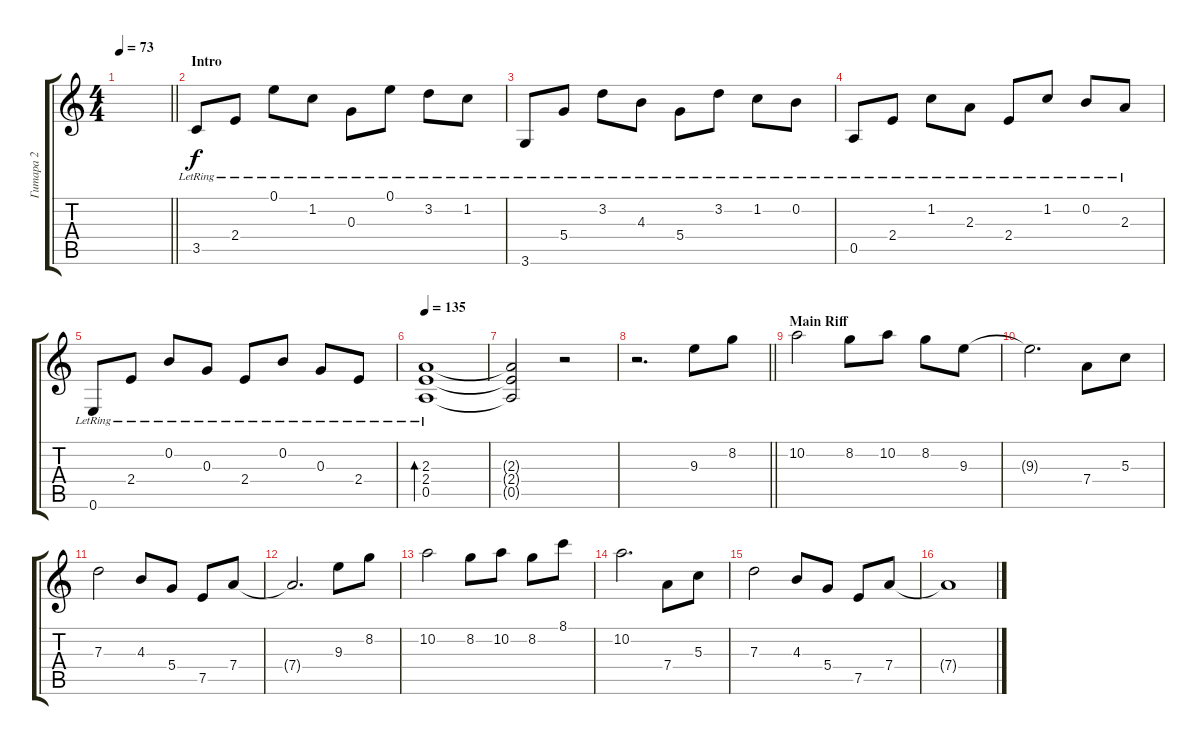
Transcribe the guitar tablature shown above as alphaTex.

\track ("Гитара 2" "Гитара 2") {instrument acousticguitarsteel}
\staff {score tabs}
\tuning (E4 B3 G3 D3 A2 E2) {hide}
\ts (4 4)
\tempo 73
\clef g2
\barLineRight lightlight
\ks c
|
\section ("" "Intro")
3.5{lr}.8 2.4{lr}.8 0.1{lr}.8 1.2{lr}.8 0.3{lr}.8 0.1{lr}.8 3.2{lr}.8 1.2{lr}.8 |
3.6{lr}.8 5.4{lr}.8 3.2{lr}.8 4.3{lr}.8 5.4{lr}.8 3.2{lr}.8 1.2{lr}.8 0.2{lr}.8 |
0.5{lr}.8 2.4{lr}.8 1.2{lr}.8 2.3{lr}.8 2.4{lr}.8 1.2{lr}.8 0.2{lr}.8 2.3{lr}.8 |
0.6{lr}.8 2.4{lr}.8 0.2{lr}.8 0.3{lr}.8 2.4{lr}.8 0.2{lr}.8 0.3{lr}.8 2.4{lr}.8 |
\tempo 135
(2.3 2.4 0.5{lr}).1{bd 120} |
(2.3{t} 2.4{t} 0.5{t}).2 r.2 |
\barLineRight lightlight
r.2{d instrument distortionguitar} 9.3.8{dy f} 8.2.8 |
\section ("" "Main Riff")
10.2.2 8.2.8 10.2.8 8.2.8 9.3.8 |
9.3{t}.2{d} 7.4.8 5.3.8 |
7.3.2 4.3.8 5.4.8 7.5.8 7.4.8 |
7.4{t}.2{d} 9.3.8 8.2.8 |
10.2.2 8.2.8 10.2.8 8.2.8 8.1.8 |
10.2.2{d} 7.4.8 5.3.8 |
7.3.2 4.3.8 5.4.8 7.5.8 7.4.8 |
7.4{t}.1
